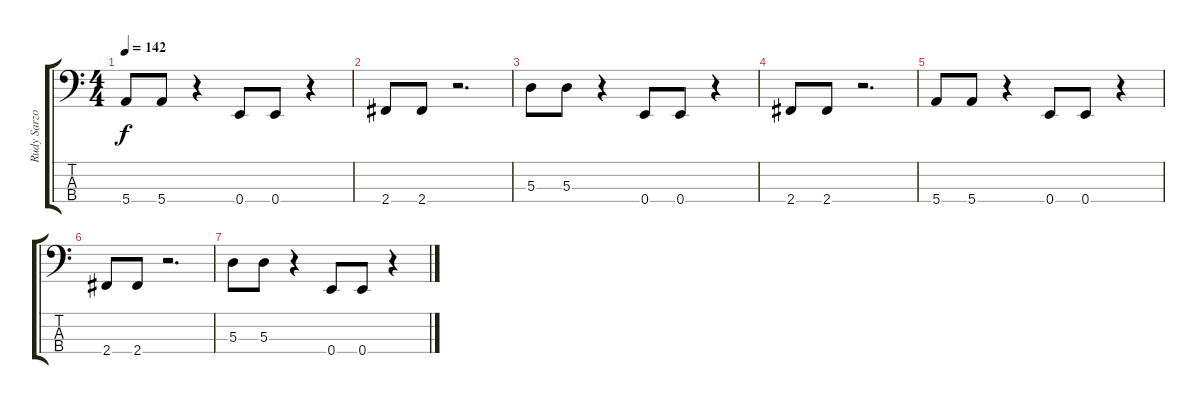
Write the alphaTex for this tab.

\track ("Rudy Sarzo" "Rudy Sarzo") {instrument slapbass2 bank 1}
\staff {score tabs}
\tuning (G2 D2 A1 E1) {hide}
\ts (4 4)
\tempo 142
\clef f4
\ks c
5.4.8{dy f} 5.4.8 r.4 0.4.8 0.4.8 r.4 |
2.4.8 2.4.8 r.2{d} |
5.3.8 5.3.8 r.4 0.4.8 0.4.8 r.4 |
2.4.8{volume 1} 2.4.8 r.2{d} |
5.4.8 5.4.8 r.4 0.4.8 0.4.8 r.4 |
2.4.8 2.4.8 r.2{d} |
5.3.8 5.3.8 r.4 0.4.8 0.4.8 r.4
